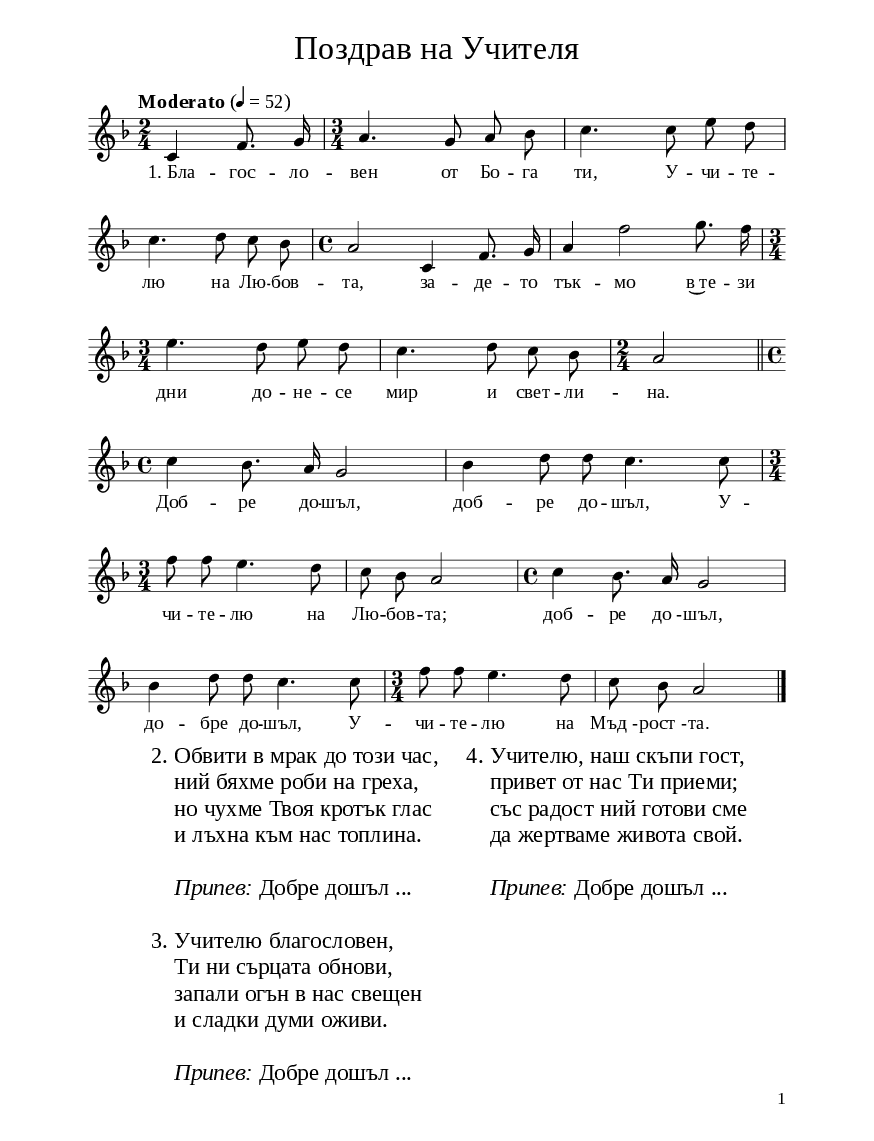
\version "2.24.4"

% include paper part and global functions
\include "include/globals.ily"

\bookpart {
  \label #'ref044
  \tocItem \markup "Поздрав на Учителя"
  \include "include/bookpart-paper.ily"
  \score {
    \include "include/score-layout.ily"

    \new Voice \absolute  {
      \clef treble
      \key f \major
      \time 2/4
      \tempoFunc "Moderato" 4 "52"
      \autoBeamOff


      c'4 f'8. g'16 | \time 3/4 a'4. g'8 a' bes' | c''4. c''8 e'' d'' | \break

      c''4. d''8 c'' bes'  | \time 4/4  a'2 c'4 f'8. g'16 | a'4 f''2 g''8. f''16  | \break

      \time 3/4  e''4. d''8 e'' d'' | c''4. d''8 c'' bes'  | \time 2/4 a'2 \bar"||" \break  \time 4/4  c''4   bes'8. a'16 g'2|

      bes'4  d''8 d'' c''4. c''8  | \break

      \time 3/4  f''8 f'' e''4.  d''8 | c'' bes' a'2 | \time 4/4 c''4  bes'8. a'16 g'2 \break |

      bes'4 d''8 d'' c''4. c''8 \time 3/4  f''8 f'' e''4. d''8 | c'' bes' a'2 \bar "|."

    }

    \addlyrics {
      "1. Бла" -- гос -- ло -- вен от Бо -- га ти, У -- чи -- те --
      лю на Лю -- бов -- та, за -- де -- то тък -- мо
      в~те -- зи дни до -- не -- се мир и свет -- ли -- на.
      Доб -- ре до -- шъл, доб -- ре до -- шъл,
      У -- чи -- те -- лю на Лю -- бов -- та; доб --
      ре "до -" -- шъл, до -- бре до -- шъл, У -- чи --
      те -- лю на "Мъд -" -- "рост -" -- та.
    }

    \header {
      title = \titleFunc #'ref_desc_3 "Поздрав на Учителя" "Pozdrav na Učitelja"
    }

    \midi{}

  } % score

  \markup \abs-fontsize #11 {
    \hspace #8
    \override #`(baseline-skip . ,bgCoupletBaselineSkip)
    \column {
      \line { 2. Обвити в мрак до този час, }
      \line { "   " ний бяхме роби на греха, }

      \line { "   " но чухме Твоя кротък глас }

      \line { "   " и лъхна към нас топлина. }
      \line { "   " }

      \line { "   " \italic{Припев: } Добре дошъл ... }
      \line { "   " }
      \line { 3. Учителю благословен, }

      \line { "   " Ти ни сърцата обнови, }

      \line { "   " запали огън в нас свещен }

      \line { "   " и сладки думи оживи. }

      \line { "   " }

      \line { "   " \italic{Припев:} Добре дошъл ... }

    }

    \hspace #3
    \override #`(baseline-skip . ,bgCoupletBaselineSkip)
    \column {
      \line { 4. Учителю, наш скъпи гост, }

      \line { "   " привет от нас Ти приеми; }

      \line { "   " със радост ний готови сме }

      \line { "   " да жертваме живота свой. }

      \line { "   " }

      \line { "   " \italic{Припев:} Добре дошъл ... }
    }



  } % markup



} % bookpart
